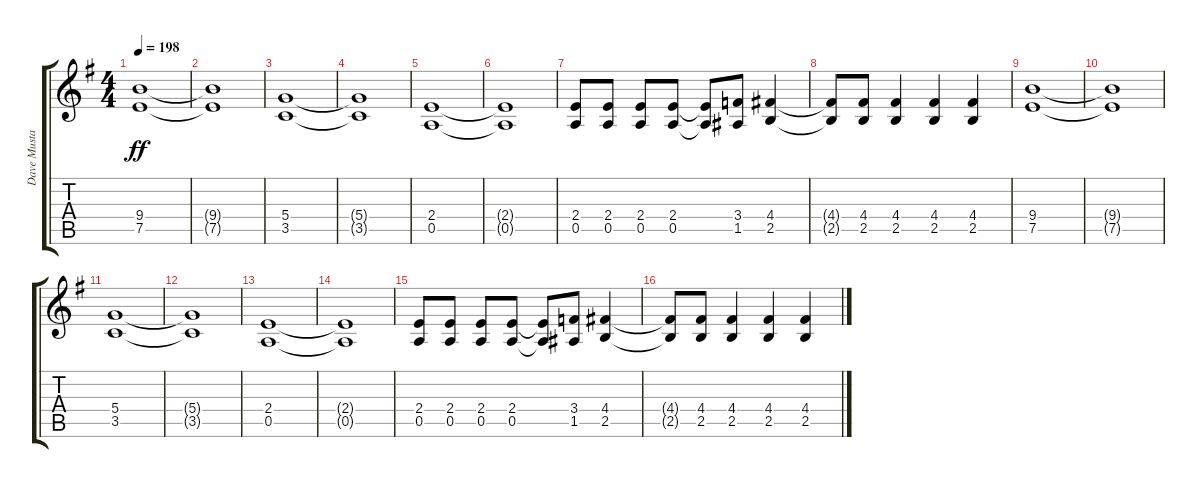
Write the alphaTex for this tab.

\track ("Dave Mustaine" "Dave Musta") {instrument distortionguitar}
\staff {score tabs}
\tuning (E4 B3 G3 D3 A2 E2) {hide}
\ts (4 4)
\tempo 198
\clef g2
\ks g
(9.4 7.5).1{dy ff} |
(9.4{t} 7.5{t}).1 |
(5.4 3.5).1 |
(5.4{t} 3.5{t}).1 |
(2.4 0.5).1 |
(2.4{t} 0.5{t}).1 |
(2.4 0.5).8 (2.4 0.5).8 (2.4 0.5).8 (2.4 0.5).8 (2.4{t} 0.5{t}).8 (3.4 1.5).8 (4.4 2.5).4 |
(4.4{t} 2.5{t}).8 (4.4 2.5).8 (4.4 2.5).4 (4.4 2.5).4 (4.4 2.5).4 |
(9.4 7.5).1 |
(9.4{t} 7.5{t}).1 |
(5.4 3.5).1 |
(5.4{t} 3.5{t}).1 |
(2.4 0.5).1 |
(2.4{t} 0.5{t}).1 |
(2.4 0.5).8 (2.4 0.5).8 (2.4 0.5).8 (2.4 0.5).8 (2.4{t} 0.5{t}).8 (3.4 1.5).8 (4.4 2.5).4 |
(4.4{t} 2.5{t}).8 (4.4 2.5).8 (4.4 2.5).4 (4.4 2.5).4 (4.4 2.5).4
